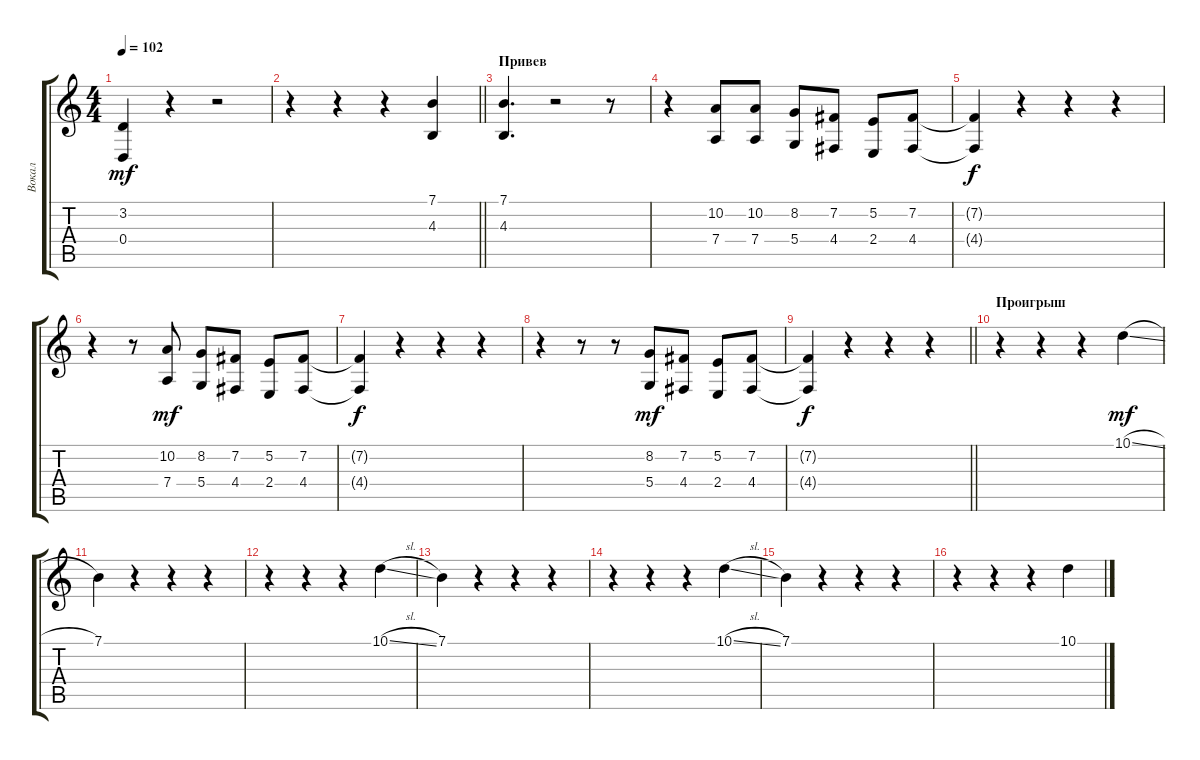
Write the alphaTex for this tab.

\track ("Вокал" "Вокал") {instrument viola}
\staff {score tabs}
\tuning (E4 B3 G3 D3 A2 E2) {hide}
\ts (4 4)
\tempo 102
\clef g2
\ks c
(3.2 0.4).4{dy mf} r.4 r.2 |
\barLineRight lightlight
r.4 r.4 r.4 (7.1 4.3).4 |
\section ("" "Привев")
(7.1 4.3).4{d} r.2 r.8 |
r.4 (10.2 7.4).8 (10.2 7.4).8 (8.2 5.4).8 (7.2 4.4).8 (5.2 2.4).8 (7.2 4.4).8 |
(7.2{t} 4.4{t}).4{dy f} r.4 r.4 r.4 |
r.4 r.8 (10.2 7.4).8{dy mf} (8.2 5.4).8 (7.2 4.4).8 (5.2 2.4).8 (7.2 4.4).8 |
(7.2{t} 4.4{t}).4{dy f} r.4 r.4 r.4 |
r.4 r.8 r.8 (8.2 5.4).8{dy mf} (7.2 4.4).8 (5.2 2.4).8 (7.2 4.4).8 |
\barLineRight lightlight
(7.2{t} 4.4{t}).4{dy f} r.4 r.4 r.4 |
\section ("" "Проигрыш")
r.4 r.4 r.4 10.1{sl}.4{dy mf} |
7.1.4 r.4 r.4 r.4 |
r.4 r.4 r.4 10.1{sl}.4 |
7.1.4 r.4 r.4 r.4 |
r.4 r.4 r.4 10.1{sl}.4 |
7.1.4 r.4 r.4 r.4 |
r.4 r.4 r.4 10.1{sl}.4
